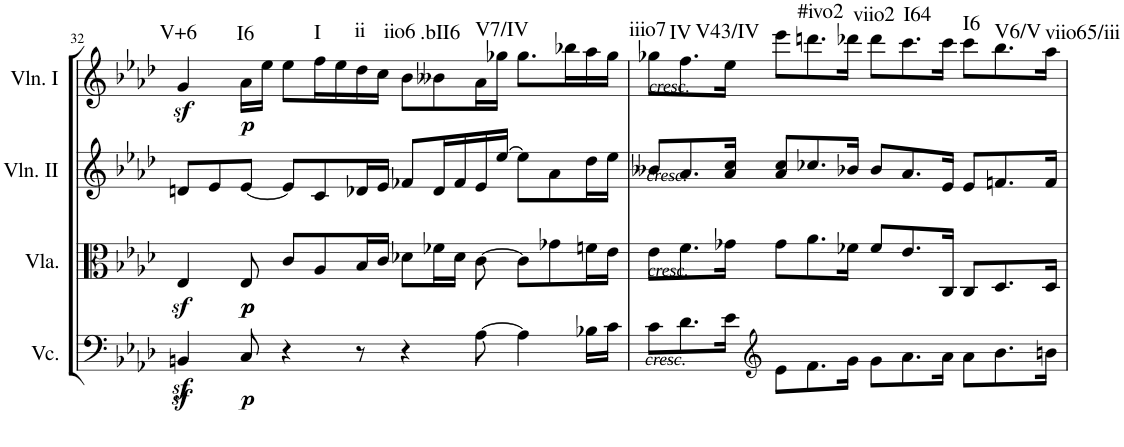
**kern	**dynam	**kern	**dynam	**kern	**kern	**dynam	**harte
*part4	*part4	*part3	*part3	*part2	*part1	*part1	*part1
*staff4	*staff4	*staff3	*staff3	*staff2	*staff1	*staff1	*
*I"Violoncello	*	*I"Viola	*	*I"Violin II	*I"Violin I	*	*
*I'Vc.	*	*I'Vla.	*	*I'Vln. II	*I'Vln. I	*	*
!!LO:PB:g=z
*clefF4	*	*clefC3	*	*clefG2	*clefG2	*	*
*k[b-e-a-d-]	*	*k[b-e-a-d-]	*	*k[b-e-a-d-]	*k[b-e-a-d-]	*	*
*A-:	*	*A-:	*	*A-:	*A-:	*	*
*M12/8	*	*M12/8	*	*M12/8	*M12/8	*	*
=32	=32	=32	=32	=32	=32	=32	=32
!	!	!	!	!	!	!LO:DY:b	!LO:H:kt=V+6
4BBnz</	.	4E-z</	.	8dn/L	4g/	sf	N
.	.	.	.	8e-/	.	.	.
!	!LO:DY:b	!	!LO:DY:b	!	!	!	!
!	!	!	!LO:DY:n=1:b	!	!	!LO:DY:b	!LO:H:kt=I6
8C/	p	8E-/	p p	[8e-/J	16a-\LL	p	N
.	.	.	.	.	16ee-\JJ	.	.
4r	.	8c/L	.	8e-/L]	8ee-\L	.	.
!	!	!	!	!	!	!	!LO:H:kt=I
.	.	8A-/	.	8c/	16ff\L	.	N
.	.	.	.	.	16ee-\	.	.
!	!	!	!	!	!	!	!LO:H:kt=ii
8r	.	16B-/L	.	16d-X/L	16dd-\	.	N
.	.	16c/JJ	.	16e-/JJ	16cc\JJ	.	.
!	!	!	!	!	!	!	!LO:H:kt=iio6
4r	.	8d-X\L	.	8f-X/L	8b-\L	.	N
!	!	!	!	!	!	!	!LO:H:kt=.bII6
.	.	16f-X\L	.	16d-/L	8b--X\	.	N
.	.	16d-\JJ	.	16f-/	.	.	.
!	!	!	!	!	!	!	!LO:H:kt=V7/IV
[8A-\	.	[8c\	.	16e-/	16a-\L	.	N
.	.	.	.	[16ee-/JJ	16gg-X\JJ	.	.
4A-\]	.	8c\L]	.	8ee-\L]	8.gg-\L	.	.
.	.	8g-X\	.	8a-\	.	.	.
.	.	.	.	.	16bb-X\L	.	.
16B-X\LL	.	16fn\L	.	16dd-\L	16aa-\	.	.
16c\JJ	.	16e-\JJ	.	16ee-\JJ	16gg-\JJ	.	.
=33	=33	=33	=33	=33	=33	=33	=33
!	!	!	!	!	!LO:TX:a:i:t=cresc.	!	!
!	!	!	!	!LO:TX:a:i:t=cresc.	!	!	!
!	!	!LO:TX:a:i:t=cresc.	!	!	!	!	!
!LO:TX:a:i:t=cresc.	!	!	!	!	!	!	!LO:H:kt=iiio7
8c\L	.	8e-\L	.	8b--X/L	8gg-X\L	.	N
!	!	!	!	!	!	!	!LO:H:kt=IV
8.d-\	.	8.f\	.	8.a-/	8.ff\	.	N
!	!	!	!	!	!	!	!LO:H:kt=V43/IV
16e-\Jk	.	16g-X\Jk	.	16a-/ 16cc/Jk	16ee-\Jk	.	N
*clefG2	*	*	*	*	*	*	*
8e-\L	.	8g-\L	.	8a-/ 8cc/L	8eee-\L	.	.
!	!	!	!	!	!	!	!LO:H:kt=#ivo2
8.f\	.	8.a-\	.	8.cc-X/	8.dddn\	.	N
16g\Jk	.	16f-X\Jk	.	16b-X/Jk	16ddd-X\Jk	.	.
!	!	!	!	!	!	!	!LO:H:kt=viio2
8g\L	.	8f-/L	.	8b-/L	8ddd-\L	.	N
!	!	!	!	!	!	!	!LO:H:kt=I64
8.a-\	.	8.e-/	.	8.a-/	8.ccc\	.	N
16a-\Jk	.	16C/Jk	.	16e-/Jk	16ccc\Jk	.	.
!	!	!	!	!	!	!	!LO:H:kt=I6
8a-\L	.	8C/L	.	8e-/L	8ccc\L	.	N
!	!	!	!	!	!	!	!LO:H:kt=V6/V
8.b-\	.	8.D-/	.	8.fn/	8.bb-\	.	N
!	!	!	!	!	!	!	!LO:H:kt=viio65/iii
16bn\Jk	.	16D-/Jk	.	16f/Jk	16aa-\Jk	.	N
=	=	=	=	=	=	=	=
*-	*-	*-	*-	*-	*-	*-	*-
